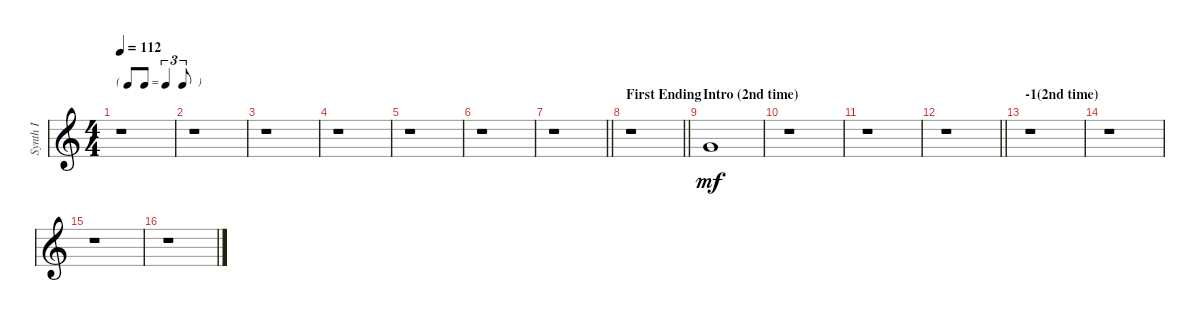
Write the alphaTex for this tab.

\track ("Synth I" "Synth I") {instrument fx1rain}
\staff {score}
\tuning (E4 B3 G3 D3 A2 E2 B1) {hide}
\ts (4 4)
\tf triplet8th
\tempo 112
\clef g2
\ks c
r.1{dy mf} |
r.1 |
r.1 |
r.1 |
r.1 |
r.1 |
\barLineRight lightlight
r.1 |
\section ("" "First Ending")
\barLineRight lightlight
r.1 |
\section ("" "Intro (2nd time)")
3.1.1 |
r.1 |
r.1 |
\barLineRight lightlight
r.1 |
\section ("" "-1(2nd time)")
r.1 |
r.1 |
r.1 |
r.1
